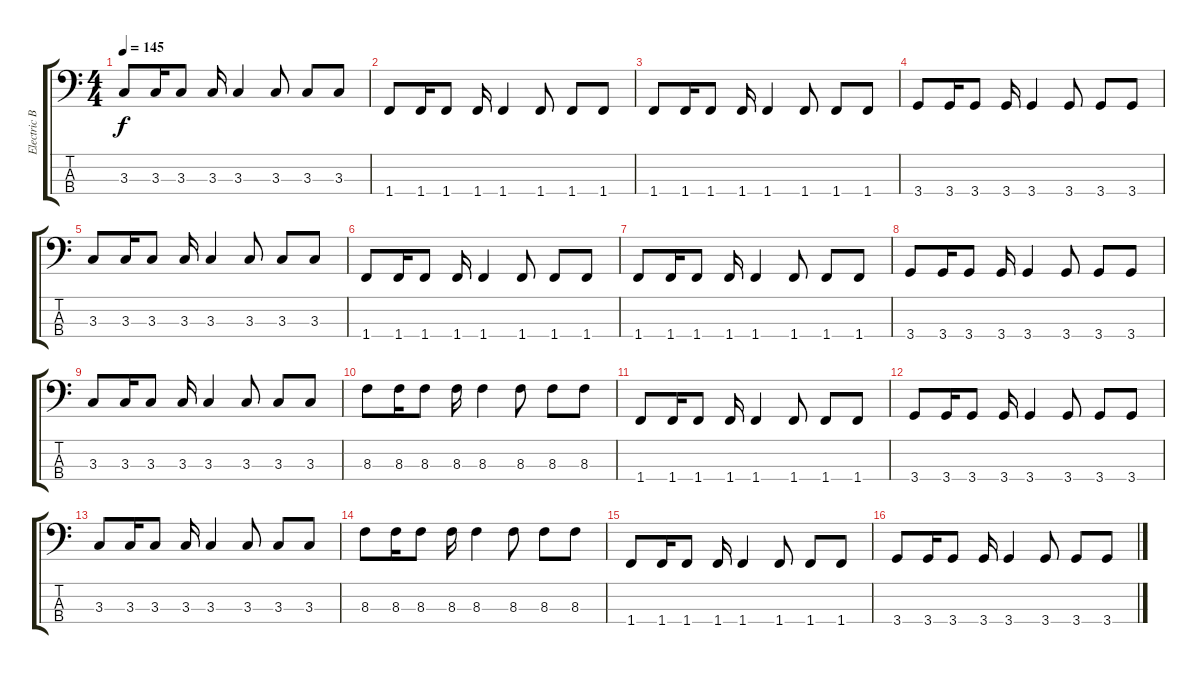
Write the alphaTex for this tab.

\track ("Electric Bass" "Electric B") {solo instrument electricbasspick}
\staff {score tabs}
\tuning (G2 D2 A1 E1) {hide}
\ts (4 4)
\tempo 145
\clef f4
\ks c
3.3.8{dy f} 3.3.16 3.3.8 3.3.16 3.3.4 3.3.8 3.3.8 3.3.8 |
1.4.8 1.4.16 1.4.8 1.4.16 1.4.4 1.4.8 1.4.8 1.4.8 |
1.4.8 1.4.16 1.4.8 1.4.16 1.4.4 1.4.8 1.4.8 1.4.8 |
3.4.8 3.4.16 3.4.8 3.4.16 3.4.4 3.4.8 3.4.8 3.4.8 |
3.3.8 3.3.16 3.3.8 3.3.16 3.3.4 3.3.8 3.3.8 3.3.8 |
1.4.8 1.4.16 1.4.8 1.4.16 1.4.4 1.4.8 1.4.8 1.4.8 |
1.4.8 1.4.16 1.4.8 1.4.16 1.4.4 1.4.8 1.4.8 1.4.8 |
3.4.8 3.4.16 3.4.8 3.4.16 3.4.4 3.4.8 3.4.8 3.4.8 |
3.3.8 3.3.16 3.3.8 3.3.16 3.3.4 3.3.8 3.3.8 3.3.8 |
8.3.8 8.3.16 8.3.8 8.3.16 8.3.4 8.3.8 8.3.8 8.3.8 |
1.4.8 1.4.16 1.4.8 1.4.16 1.4.4 1.4.8 1.4.8 1.4.8 |
3.4.8 3.4.16 3.4.8 3.4.16 3.4.4 3.4.8 3.4.8 3.4.8 |
3.3.8 3.3.16 3.3.8 3.3.16 3.3.4 3.3.8 3.3.8 3.3.8 |
8.3.8 8.3.16 8.3.8 8.3.16 8.3.4 8.3.8 8.3.8 8.3.8 |
1.4.8 1.4.16 1.4.8 1.4.16 1.4.4 1.4.8 1.4.8 1.4.8 |
3.4.8 3.4.16 3.4.8 3.4.16 3.4.4 3.4.8 3.4.8 3.4.8
